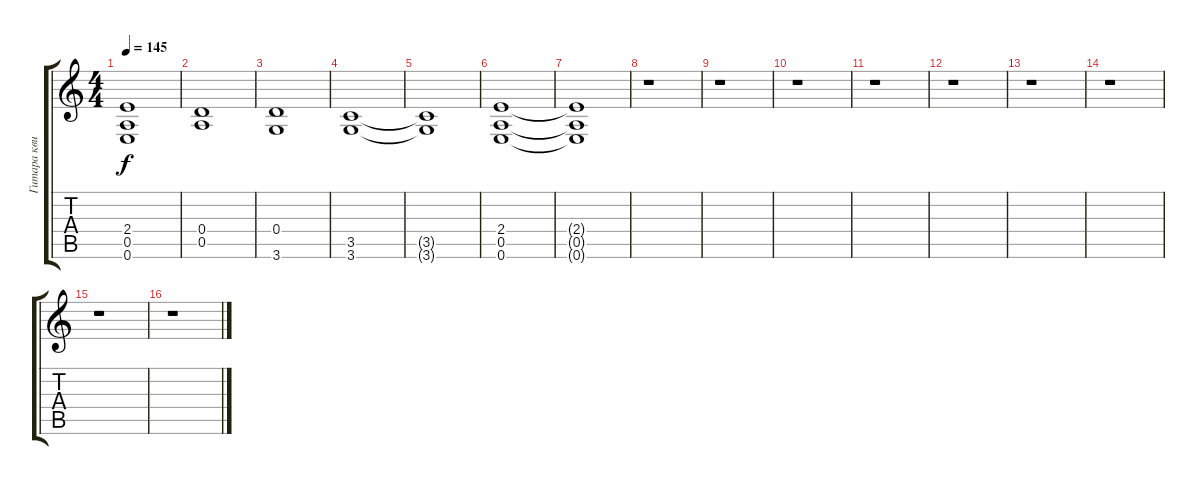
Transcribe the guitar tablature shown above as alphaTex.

\track ("Гитара квинты" "Гитара кви") {instrument distortionguitar}
\staff {score tabs}
\tuning (E4 B3 G3 D3 A2 E2) {hide}
\ts (4 4)
\tempo 145
\clef g2
\ks c
(2.4 0.5 0.6).1{dy f} |
(0.4 0.5).1 |
(0.4 3.6).1 |
(3.5 3.6).1 |
(3.5{t} 3.6{t}).1 |
(2.4 0.5 0.6).1 |
(2.4{t} 0.5{t} 0.6{t}).1 |
r.1 |
r.1 |
r.1 |
r.1 |
r.1 |
r.1 |
r.1 |
r.1 |
r.1
